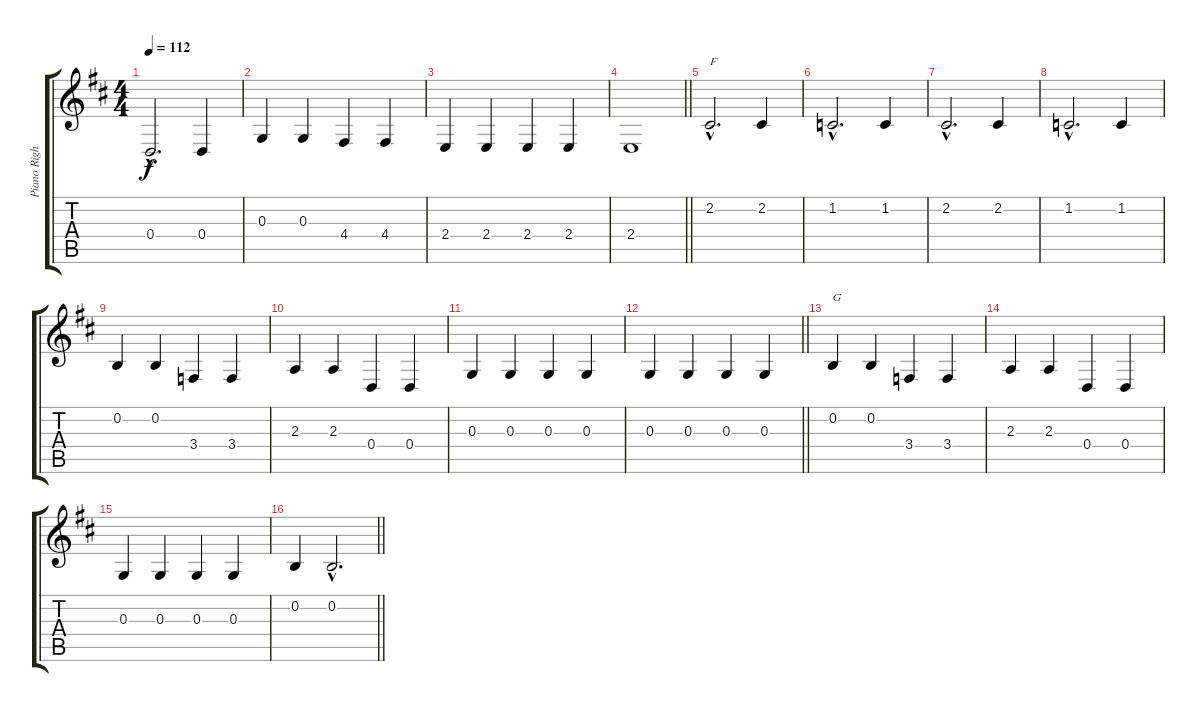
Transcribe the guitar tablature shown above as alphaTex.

\track ("Piano Right Hand" "Piano Righ") {instrument acousticgrandpiano}
\staff {score tabs}
\tuning (E4 B3 G3 D3 A2 E2) {hide}
\ts (4 4)
\tempo 112
\clef g2
\ks d
0.4{hac}.2{d dy f} 0.4.4 |
0.3.4 0.3.4 4.4.4 4.4.4 |
2.4.4 2.4.4 2.4.4 2.4.4 |
\barLineRight lightlight
2.4.1 |
2.2{hac}.2{d txt "F"} 2.2.4 |
1.2{hac}.2{d} 1.2.4 |
2.2{hac}.2{d} 2.2.4 |
1.2{hac}.2{d} 1.2.4 |
0.2.4 0.2.4 3.4.4 3.4.4 |
2.3.4 2.3.4 0.4.4 0.4.4 |
0.3.4 0.3.4 0.3.4 0.3.4 |
\barLineRight lightlight
0.3.4 0.3.4 0.3.4 0.3.4 |
0.2.4{txt "G"} 0.2.4 3.4.4 3.4.4 |
2.3.4 2.3.4 0.4.4 0.4.4 |
0.3.4 0.3.4 0.3.4 0.3.4 |
\barLineRight lightlight
0.2.4 0.2{hac}.2{d}
